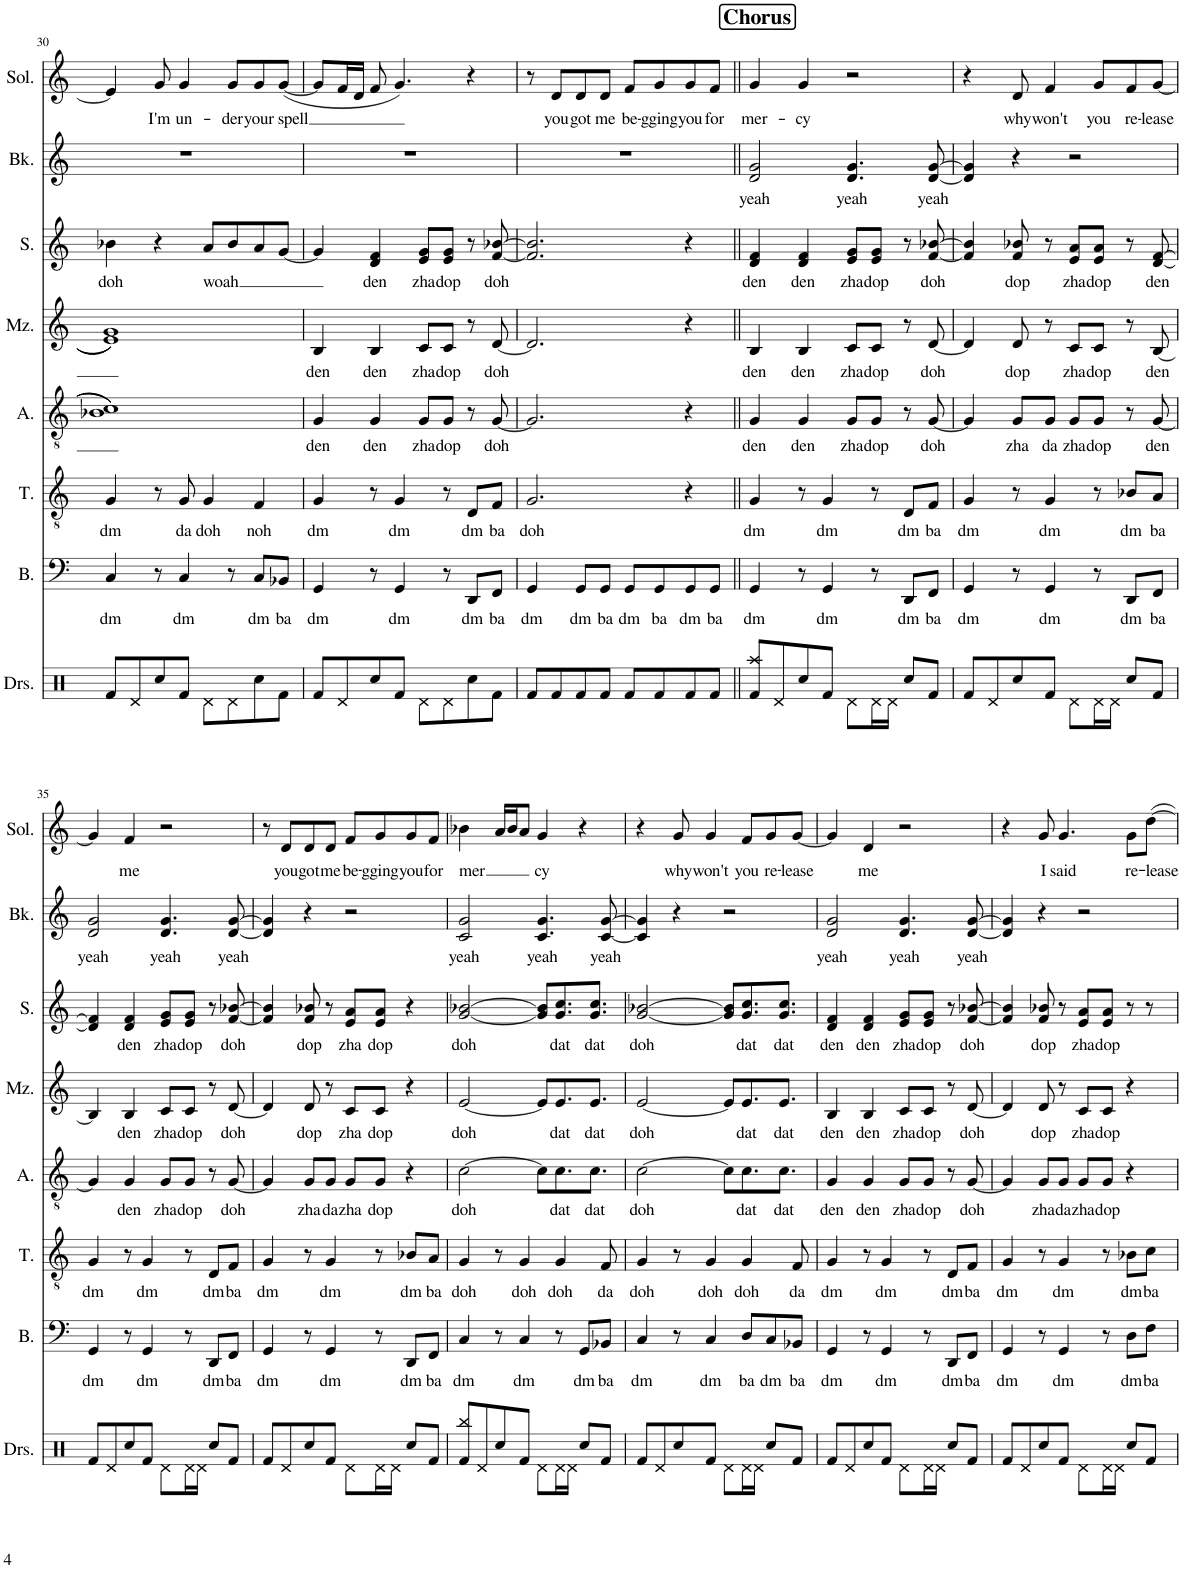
**kern	**text	**kern	**text	**kern	**text	**kern	**text	**kern	**text	**kern	**text	**kern	**text
*part7	*part7	*part6	*part6	*part5	*part5	*part4	*part4	*part3	*part3	*part2	*part2	*part1	*part1
*staff7	*staff7	*staff6	*staff6	*staff5	*staff5	*staff4	*staff4	*staff3	*staff3	*staff2	*staff2	*staff1	*staff1
*I"Bass	*	*I"Tenor	*	*I"Alto	*	*I"Mezzo	*	*I"Soprano	*	*I"Backup	*	*I"Solo	*
*I'B.	*	*I'T.	*	*I'A.	*	*I'Mz.	*	*I'S.	*	*I'Bk.	*	*I'Sol.	*
!!LO:PB:g=z
*clefF4	*	*clefGv2	*	*clefGv2	*	*clefG2	*	*clefG2	*	*clefG2	*	*clefG2	*
*k[]	*	*k[]	*	*k[]	*	*k[]	*	*k[]	*	*k[]	*	*k[]	*
*M4/4	*	*M4/4	*	*M4/4	*	*M4/4	*	*M4/4	*	*M4/4	*	*M4/4	*
=30	=30	=30	=30	=30	=30	=30	=30	=30	=30	=30	=30	=30	=30
!	!LO:LY:b	!	!LO:LY:b	!	!	!	!	!	!LO:LY:b	!	!	!	!
4C/	dm	4G/	dm	1B-X 1c	.	1e 1g	.	4b-X\	doh	1r	.	4e/]	.
!	!	!	!	!	!	!	!	!	!	!	!	!	!LO:LY:b
8r	.	8r	.	.	.	.	.	4r	.	.	.	8g/	I'm
!	!LO:LY:b	!	!LO:LY:b	!	!	!	!	!	!	!	!	!	!LO:LY:b
4C/	dm	8G/	da	.	.	.	.	.	.	.	.	4g/	un-
!	!	!	!LO:LY:b	!	!	!	!	!	!LO:LY:b	!	!	!	!
.	.	4G/	doh	.	.	.	.	8a/L	woah	.	.	.	.
!	!	!	!	!	!	!	!	!	!	!	!	!	!LO:LY:b
8r	.	.	.	.	.	.	.	8b-/	.	.	.	8g/L	-der
!	!LO:LY:b	!	!LO:LY:b	!	!	!	!	!	!	!	!	!	!LO:LY:b
8C/L	dm	4F/	noh	.	.	.	.	8a/	.	.	.	8g/	your
!	!LO:LY:b	!	!	!	!	!	!	!	!	!	!	!	!LO:LY:b
8BB-X/J	ba	.	.	.	.	.	.	[8g/J	.	.	.	([8g/J	spell
=31	=31	=31	=31	=31	=31	=31	=31	=31	=31	=31	=31	=31	=31
!	!LO:LY:b	!	!LO:LY:b	!	!LO:LY:b	!	!LO:LY:b	!	!	!	!	!	!
4GG/	dm	4G/	dm	4G/	den	4B/	den	4g/]	.	1r	.	8g/L]	.
.	.	.	.	.	.	.	.	.	.	.	.	16f/L	.
.	.	.	.	.	.	.	.	.	.	.	.	16d/JJ	.
!	!	!	!	!	!LO:LY:b	!	!LO:LY:b	!	!LO:LY:b	!	!	!	!
8r	.	8r	.	4G/	den	4B/	den	4d/ 4f/	den	.	.	8f/	.
!	!LO:LY:b	!	!LO:LY:b	!	!	!	!	!	!	!	!	!	!
4GG/	dm	4G/	dm	.	.	.	.	.	.	.	.	4.g/)	.
!	!	!	!	!	!LO:LY:b	!	!LO:LY:b	!	!LO:LY:b	!	!	!	!
.	.	.	.	8G/L	zha	8c/L	zha	8e/ 8g/L	zha	.	.	.	.
!	!	!	!	!	!LO:LY:b	!	!LO:LY:b	!	!LO:LY:b	!	!	!	!
8r	.	8r	.	8G/J	dop	8c/J	dop	8e/ 8g/J	dop	.	.	.	.
!	!LO:LY:b	!	!LO:LY:b	!	!	!	!	!	!	!	!	!	!
8DD/L	dm	8D/L	dm	8r	.	8r	.	8r	.	.	.	4r	.
!	!LO:LY:b	!	!LO:LY:b	!	!LO:LY:b	!	!LO:LY:b	!	!LO:LY:b	!	!	!	!
8FF/J	ba	8F/J	ba	[8G/	doh	[8d/	doh	[8f/ [8b-X/	doh	.	.	.	.
=32	=32	=32	=32	=32	=32	=32	=32	=32	=32	=32	=32	=32	=32
!	!LO:LY:b	!	!LO:LY:b	!	!	!	!	!	!	!	!	!	!
4GG/	dm	2.G/	doh	2.G/]	.	2.d/]	.	2.f/] 2.b-/]	.	1r	.	8r	.
!	!	!	!	!	!	!	!	!	!	!	!	!	!LO:LY:b
.	.	.	.	.	.	.	.	.	.	.	.	8d/L	you
!	!LO:LY:b	!	!	!	!	!	!	!	!	!	!	!	!LO:LY:b
8GG/L	dm	.	.	.	.	.	.	.	.	.	.	8d/	got
!	!LO:LY:b	!	!	!	!	!	!	!	!	!	!	!	!LO:LY:b
8GG/J	ba	.	.	.	.	.	.	.	.	.	.	8d/J	me
!	!LO:LY:b	!	!	!	!	!	!	!	!	!	!	!	!LO:LY:b
8GG/L	dm	.	.	.	.	.	.	.	.	.	.	8f/L	be-
!	!LO:LY:b	!	!	!	!	!	!	!	!	!	!	!	!LO:LY:b
8GG/	ba	.	.	.	.	.	.	.	.	.	.	8g/	-gging
!	!LO:LY:b	!	!	!	!	!	!	!	!	!	!	!	!LO:LY:b
8GG/	dm	4r	.	4r	.	4r	.	4r	.	.	.	8g/	you
!	!LO:LY:b	!	!	!	!	!	!	!	!	!	!	!	!LO:LY:b
8GG/J	ba	.	.	.	.	.	.	.	.	.	.	8f/J	for
!!LO:REH:place=s1:a:B:cj:fs=14:t=Chorus
=33||	=33||	=33||	=33||	=33||	=33||	=33||	=33||	=33||	=33||	=33||	=33||	=33||	=33||
!	!LO:LY:b	!	!LO:LY:b	!	!LO:LY:b	!	!LO:LY:b	!	!LO:LY:b	!	!LO:LY:b	!	!LO:LY:b
4GG/	dm	4G/	dm	4G/	den	4B/	den	4d/ 4f/	den	2d/ 2g/	yeah	4g/	mer-
!	!	!	!	!	!LO:LY:b	!	!LO:LY:b	!	!LO:LY:b	!	!	!	!LO:LY:b
8r	.	8r	.	4G/	den	4B/	den	4d/ 4f/	den	.	.	4g/	-cy
!	!LO:LY:b	!	!LO:LY:b	!	!	!	!	!	!	!	!	!	!
4GG/	dm	4G/	dm	.	.	.	.	.	.	.	.	.	.
!	!	!	!	!	!LO:LY:b	!	!LO:LY:b	!	!LO:LY:b	!	!LO:LY:b	!	!
.	.	.	.	8G/L	zha	8c/L	zha	8e/ 8g/L	zha	4.d/ 4.g/	yeah	2r	.
!	!	!	!	!	!LO:LY:b	!	!LO:LY:b	!	!LO:LY:b	!	!	!	!
8r	.	8r	.	8G/J	dop	8c/J	dop	8e/ 8g/J	dop	.	.	.	.
!	!LO:LY:b	!	!LO:LY:b	!	!	!	!	!	!	!	!	!	!
8DD/L	dm	8D/L	dm	8r	.	8r	.	8r	.	.	.	.	.
!	!LO:LY:b	!	!LO:LY:b	!	!LO:LY:b	!	!LO:LY:b	!	!LO:LY:b	!	!LO:LY:b	!	!
8FF/J	ba	8F/J	ba	[8G/	doh	[8d/	doh	[8f/ [8b-X/	doh	[8d/ [8g/	yeah	.	.
=34	=34	=34	=34	=34	=34	=34	=34	=34	=34	=34	=34	=34	=34
!	!LO:LY:b	!	!LO:LY:b	!	!	!	!	!	!	!	!	!	!
4GG/	dm	4G/	dm	4G/]	.	4d/]	.	4f/] 4b-/]	.	4d/] 4g/]	.	4r	.
!	!	!	!	!	!LO:LY:b	!	!LO:LY:b	!	!LO:LY:b	!	!	!	!LO:LY:b
8r	.	8r	.	8G/L	zha	8d/	dop	8f/ 8b-X/	dop	4r	.	8d/	why
!	!LO:LY:b	!	!LO:LY:b	!	!LO:LY:b	!	!	!	!	!	!	!	!LO:LY:b
4GG/	dm	4G/	dm	8G/J	da	8r	.	8r	.	.	.	4f/	won't
!	!	!	!	!	!LO:LY:b	!	!LO:LY:b	!	!LO:LY:b	!	!	!	!
.	.	.	.	8G/L	zha	8c/L	zha	8e/ 8a/L	zha	2r	.	.	.
!	!	!	!	!	!LO:LY:b	!	!LO:LY:b	!	!LO:LY:b	!	!	!	!LO:LY:b
8r	.	8r	.	8G/J	dop	8c/J	dop	8e/ 8a/J	dop	.	.	8g/L	you
!	!LO:LY:b	!	!LO:LY:b	!	!	!	!	!	!	!	!	!	!LO:LY:b
8DD/L	dm	8B-X/L	dm	8r	.	8r	.	8r	.	.	.	8f/	re-
!	!LO:LY:b	!	!LO:LY:b	!	!LO:LY:b	!	!LO:LY:b	!	!LO:LY:b	!	!	!	!LO:LY:b
8FF/J	ba	8A/J	ba	[8G/	den	[8B/	den	[8d/ [8f/	den	.	.	[8g/J	-lease
!!LO:LB:g=z
=35	=35	=35	=35	=35	=35	=35	=35	=35	=35	=35	=35	=35	=35
!	!LO:LY:b	!	!LO:LY:b	!	!	!	!	!	!	!	!LO:LY:b	!	!
4GG/	dm	4G/	dm	4G/]	.	4B/]	.	4d/] 4f/]	.	2d/ 2g/	yeah	4g/]	.
!	!	!	!	!	!LO:LY:b	!	!LO:LY:b	!	!LO:LY:b	!	!	!	!LO:LY:b
8r	.	8r	.	4G/	den	4B/	den	4d/ 4f/	den	.	.	4f/	me
!	!LO:LY:b	!	!LO:LY:b	!	!	!	!	!	!	!	!	!	!
4GG/	dm	4G/	dm	.	.	.	.	.	.	.	.	.	.
!	!	!	!	!	!LO:LY:b	!	!LO:LY:b	!	!LO:LY:b	!	!LO:LY:b	!	!
.	.	.	.	8G/L	zha	8c/L	zha	8e/ 8g/L	zha	4.d/ 4.g/	yeah	2r	.
!	!	!	!	!	!LO:LY:b	!	!LO:LY:b	!	!LO:LY:b	!	!	!	!
8r	.	8r	.	8G/J	dop	8c/J	dop	8e/ 8g/J	dop	.	.	.	.
!	!LO:LY:b	!	!LO:LY:b	!	!	!	!	!	!	!	!	!	!
8DD/L	dm	8D/L	dm	8r	.	8r	.	8r	.	.	.	.	.
!	!LO:LY:b	!	!LO:LY:b	!	!LO:LY:b	!	!LO:LY:b	!	!LO:LY:b	!	!LO:LY:b	!	!
8FF/J	ba	8F/J	ba	[8G/	doh	[8d/	doh	[8f/ [8b-X/	doh	[8d/ [8g/	yeah	.	.
=36	=36	=36	=36	=36	=36	=36	=36	=36	=36	=36	=36	=36	=36
!	!LO:LY:b	!	!LO:LY:b	!	!	!	!	!	!	!	!	!	!
4GG/	dm	4G/	dm	4G/]	.	4d/]	.	4f/] 4b-/]	.	4d/] 4g/]	.	8r	.
!	!	!	!	!	!	!	!	!	!	!	!	!	!LO:LY:b
.	.	.	.	.	.	.	.	.	.	.	.	8d/L	you
!	!	!	!	!	!LO:LY:b	!	!LO:LY:b	!	!LO:LY:b	!	!	!	!LO:LY:b
8r	.	8r	.	8G/L	zha	8d/	dop	8f/ 8b-X/	dop	4r	.	8d/	got
!	!LO:LY:b	!	!LO:LY:b	!	!LO:LY:b	!	!	!	!	!	!	!	!LO:LY:b
4GG/	dm	4G/	dm	8G/J	da	8r	.	8r	.	.	.	8d/J	me
!	!	!	!	!	!LO:LY:b	!	!LO:LY:b	!	!LO:LY:b	!	!	!	!LO:LY:b
.	.	.	.	8G/L	zha	8c/L	zha	8e/ 8a/L	zha	2r	.	8f/L	be-
!	!	!	!	!	!LO:LY:b	!	!LO:LY:b	!	!LO:LY:b	!	!	!	!LO:LY:b
8r	.	8r	.	8G/J	dop	8c/J	dop	8e/ 8a/J	dop	.	.	8g/	-gging
!	!LO:LY:b	!	!LO:LY:b	!	!	!	!	!	!	!	!	!	!LO:LY:b
8DD/L	dm	8B-X/L	dm	4r	.	4r	.	4r	.	.	.	8g/	you
!	!LO:LY:b	!	!LO:LY:b	!	!	!	!	!	!	!	!	!	!LO:LY:b
8FF/J	ba	8A/J	ba	.	.	.	.	.	.	.	.	8f/J	for
=37	=37	=37	=37	=37	=37	=37	=37	=37	=37	=37	=37	=37	=37
!	!LO:LY:b	!	!LO:LY:b	!	!LO:LY:b	!	!LO:LY:b	!	!LO:LY:b	!	!LO:LY:b	!	!LO:LY:b
4C/	dm	4G/	doh	[2c\	doh	[2e/	doh	[2g/ [2b-X/	doh	2c/ 2g/	yeah	4b-X\	mer
8r	.	8r	.	.	.	.	.	.	.	.	.	16a/LL	.
.	.	.	.	.	.	.	.	.	.	.	.	16b-/J	.
!	!LO:LY:b	!	!LO:LY:b	!	!	!	!	!	!	!	!	!	!
4C/	dm	4G/	doh	.	.	.	.	.	.	.	.	8a/J	.
!	!	!	!	!	!	!	!	!	!	!	!LO:LY:b	!	!LO:LY:b
.	.	.	.	8c\L]	.	8e/L]	.	8g/] 8b-/]L	.	4.c/ 4.g/	yeah	4g/	cy
!	!	!	!LO:LY:b	!	!LO:LY:b	!	!LO:LY:b	!	!LO:LY:b	!	!	!	!
8r	.	4G/	doh	8.c\	dat	8.e/	dat	8.g/ 8.cc/	dat	.	.	.	.
!	!LO:LY:b	!	!	!	!	!	!	!	!	!	!	!	!
8GG/L	dm	.	.	.	.	.	.	.	.	.	.	4r	.
!	!	!	!	!	!LO:LY:b	!	!LO:LY:b	!	!LO:LY:b	!	!	!	!
.	.	.	.	8.c\J	dat	8.e/J	dat	8.g/ 8.cc/J	dat	.	.	.	.
!	!LO:LY:b	!	!LO:LY:b	!	!	!	!	!	!	!	!LO:LY:b	!	!
8BB-X/J	ba	8F/	da	.	.	.	.	.	.	[8c/ [8g/	yeah	.	.
=38	=38	=38	=38	=38	=38	=38	=38	=38	=38	=38	=38	=38	=38
!	!LO:LY:b	!	!LO:LY:b	!	!LO:LY:b	!	!LO:LY:b	!	!LO:LY:b	!	!	!	!
4C/	dm	4G/	doh	[2c\	doh	[2e/	doh	[2g/ [2b-X/	doh	4c/] 4g/]	.	4r	.
!	!	!	!	!	!	!	!	!	!	!	!	!	!LO:LY:b
8r	.	8r	.	.	.	.	.	.	.	4r	.	8g/	why
!	!LO:LY:b	!	!LO:LY:b	!	!	!	!	!	!	!	!	!	!LO:LY:b
4C/	dm	4G/	doh	.	.	.	.	.	.	.	.	4g/	won't
.	.	.	.	8c\L]	.	8e/L]	.	8g/] 8b-/]L	.	2r	.	.	.
!	!LO:LY:b	!	!LO:LY:b	!	!LO:LY:b	!	!LO:LY:b	!	!LO:LY:b	!	!	!	!LO:LY:b
8D/L	ba	4G/	doh	8.c\	dat	8.e/	dat	8.g/ 8.cc/	dat	.	.	8f/L	you
!	!LO:LY:b	!	!	!	!	!	!	!	!	!	!	!	!LO:LY:b
8C/	dm	.	.	.	.	.	.	.	.	.	.	8g/	re-
!	!	!	!	!	!LO:LY:b	!	!LO:LY:b	!	!LO:LY:b	!	!	!	!
.	.	.	.	8.c\J	dat	8.e/J	dat	8.g/ 8.cc/J	dat	.	.	.	.
!	!LO:LY:b	!	!LO:LY:b	!	!	!	!	!	!	!	!	!	!LO:LY:b
8BB-X/J	ba	8F/	da	.	.	.	.	.	.	.	.	[8g/J	-lease
=39	=39	=39	=39	=39	=39	=39	=39	=39	=39	=39	=39	=39	=39
!	!LO:LY:b	!	!LO:LY:b	!	!LO:LY:b	!	!LO:LY:b	!	!LO:LY:b	!	!LO:LY:b	!	!
4GG/	dm	4G/	dm	4G/	den	4B/	den	4d/ 4f/	den	2d/ 2g/	yeah	4g/]	.
!	!	!	!	!	!LO:LY:b	!	!LO:LY:b	!	!LO:LY:b	!	!	!	!LO:LY:b
8r	.	8r	.	4G/	den	4B/	den	4d/ 4f/	den	.	.	4d/	me
!	!LO:LY:b	!	!LO:LY:b	!	!	!	!	!	!	!	!	!	!
4GG/	dm	4G/	dm	.	.	.	.	.	.	.	.	.	.
!	!	!	!	!	!LO:LY:b	!	!LO:LY:b	!	!LO:LY:b	!	!LO:LY:b	!	!
.	.	.	.	8G/L	zha	8c/L	zha	8e/ 8g/L	zha	4.d/ 4.g/	yeah	2r	.
!	!	!	!	!	!LO:LY:b	!	!LO:LY:b	!	!LO:LY:b	!	!	!	!
8r	.	8r	.	8G/J	dop	8c/J	dop	8e/ 8g/J	dop	.	.	.	.
!	!LO:LY:b	!	!LO:LY:b	!	!	!	!	!	!	!	!	!	!
8DD/L	dm	8D/L	dm	8r	.	8r	.	8r	.	.	.	.	.
!	!LO:LY:b	!	!LO:LY:b	!	!LO:LY:b	!	!LO:LY:b	!	!LO:LY:b	!	!LO:LY:b	!	!
8FF/J	ba	8F/J	ba	[8G/	doh	[8d/	doh	[8f/ [8b-X/	doh	[8d/ [8g/	yeah	.	.
=40	=40	=40	=40	=40	=40	=40	=40	=40	=40	=40	=40	=40	=40
!	!LO:LY:b	!	!LO:LY:b	!	!	!	!	!	!	!	!	!	!
4GG/	dm	4G/	dm	4G/]	.	4d/]	.	4f/] 4b-/]	.	4d/] 4g/]	.	4r	.
!	!	!	!	!	!LO:LY:b	!	!LO:LY:b	!	!LO:LY:b	!	!	!	!LO:LY:b
8r	.	8r	.	8G/L	zha	8d/	dop	8f/ 8b-X/	dop	4r	.	8g/	I
!	!LO:LY:b	!	!LO:LY:b	!	!LO:LY:b	!	!	!	!	!	!	!	!LO:LY:b
4GG/	dm	4G/	dm	8G/J	da	8r	.	8r	.	.	.	4.g/	said
!	!	!	!	!	!LO:LY:b	!	!LO:LY:b	!	!LO:LY:b	!	!	!	!
.	.	.	.	8G/L	zha	8c/L	zha	8e/ 8a/L	zha	2r	.	.	.
!	!	!	!	!	!LO:LY:b	!	!LO:LY:b	!	!LO:LY:b	!	!	!	!
8r	.	8r	.	8G/J	dop	8c/J	dop	8e/ 8a/J	dop	.	.	.	.
!	!LO:LY:b	!	!LO:LY:b	!	!	!	!	!	!	!	!	!	!LO:LY:b
8D\L	dm	8B-X\L	dm	4r	.	4r	.	8r	.	.	.	8g\L	re-
!	!LO:LY:b	!	!LO:LY:b	!	!	!	!	!	!	!	!	!	!LO:LY:b
8F\J	ba	8c\J	ba	.	.	.	.	8r	.	.	.	[8dd\J	-lease
=	=	=	=	=	=	=	=	=	=	=	=	=	=
*-	*-	*-	*-	*-	*-	*-	*-	*-	*-	*-	*-	*-	*-
